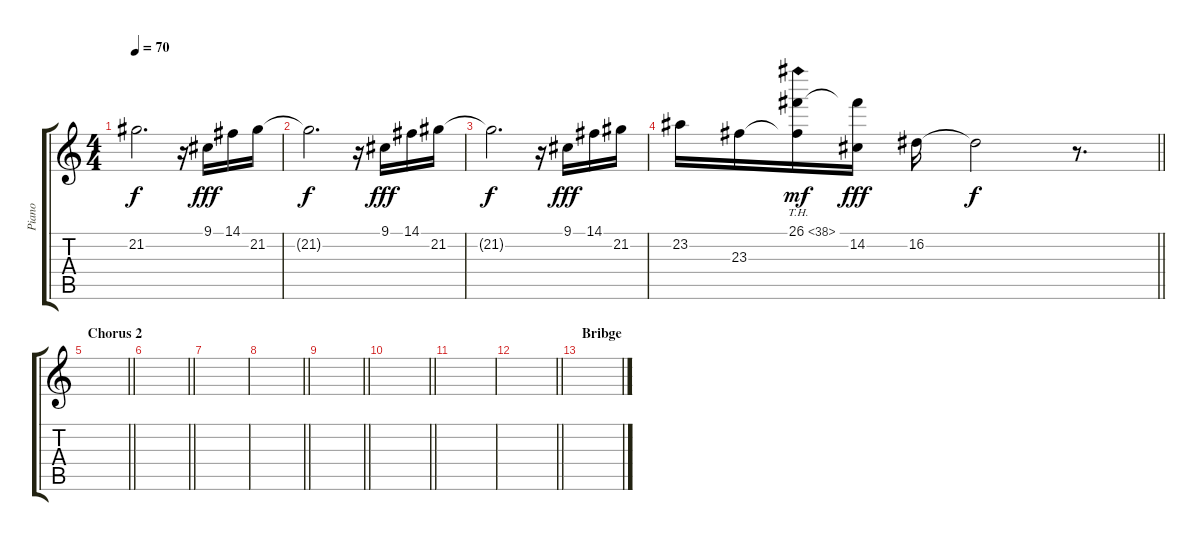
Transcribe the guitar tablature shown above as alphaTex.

\track ("Piano" "Piano") {instrument electricgrandpiano}
\staff {score tabs}
\tuning (E4 B3 G3 D3 A2 E2) {hide}
\ts (4 4)
\tempo 70
\clef g2
\ks c
21.2{t}.2{d dy f} r.16 9.1.16{dy fff} 14.1.16 21.2.16 |
21.2{t}.2{d dy f} r.16 9.1.16{dy fff} 14.1.16 21.2.16 |
21.2{t}.2{d dy f} r.16 9.1.16{dy fff} 14.1.16 21.2.16 |
\barLineRight lightlight
23.2.16 23.3.16 (26.1{th 12} 23.3{t}).16{dy mf} (26.1{t} 14.2).16{dy fff} 16.2.16 16.2{t}.2{dy f} r.8{d} |
\section ("" "Chorus 2")
\barLineRight lightlight
|
\barLineRight lightlight
|
|
\barLineRight lightlight
|
\barLineRight lightlight
|
\barLineRight lightlight
|
|
\barLineRight lightlight
|
\section ("" "Bribge")
